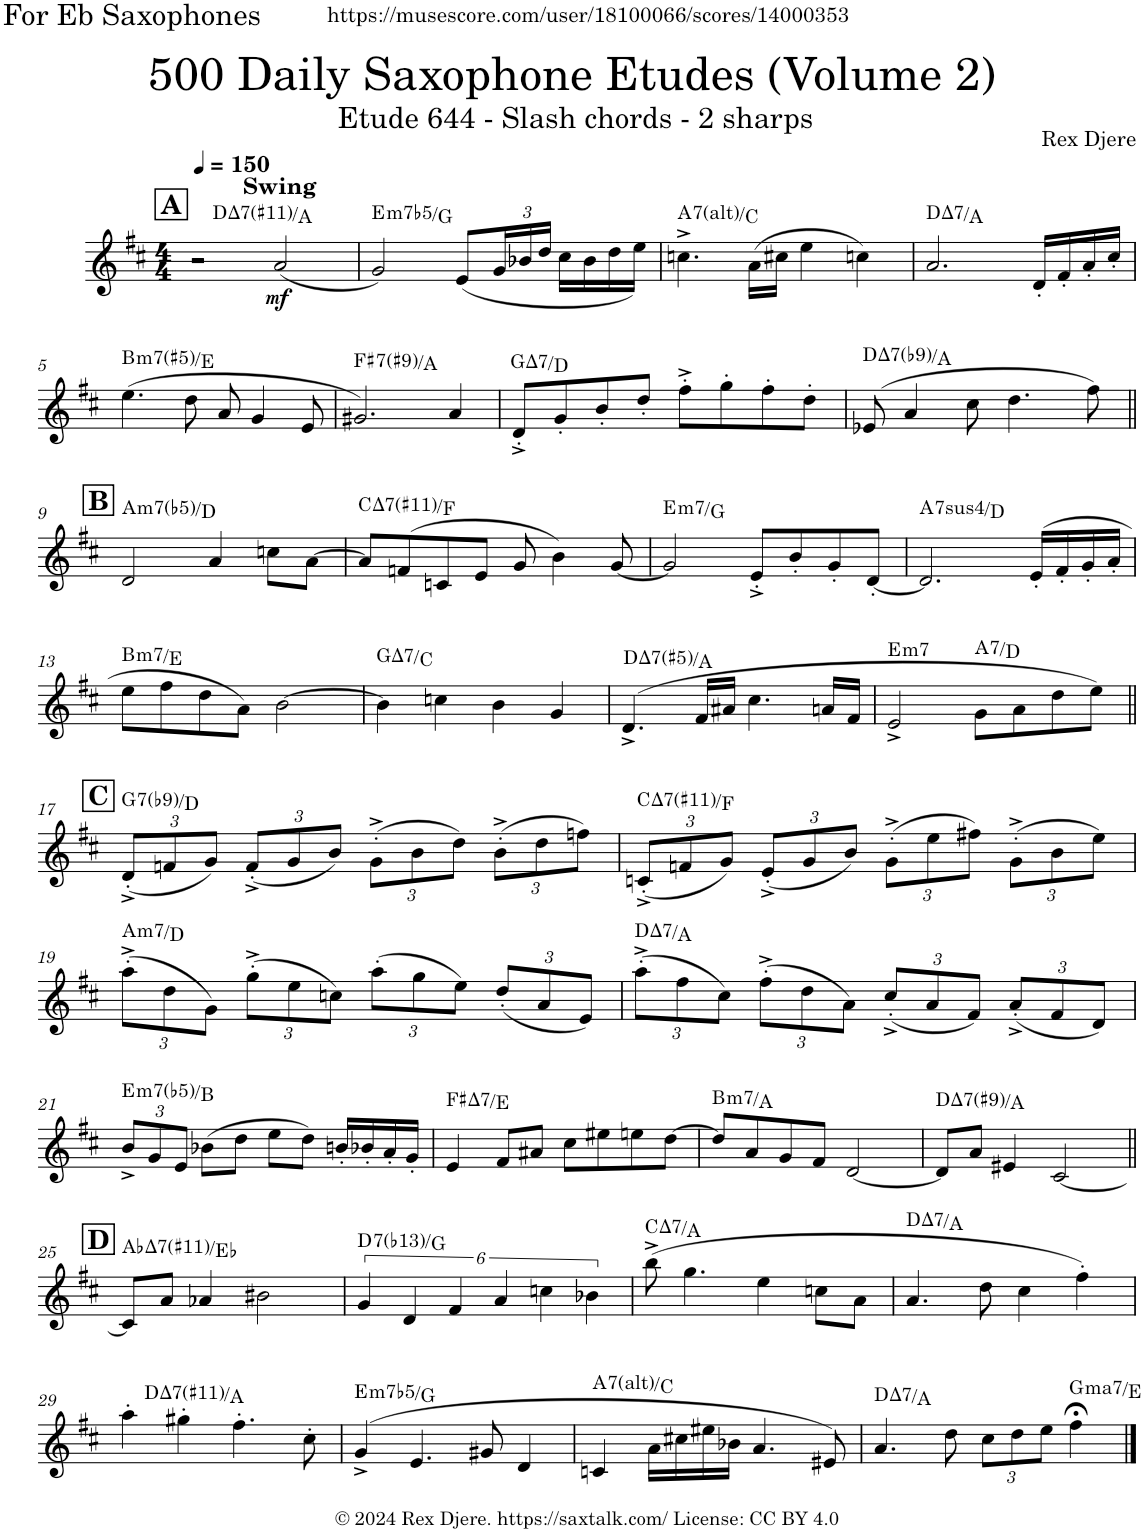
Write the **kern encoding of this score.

**kern	**dynam	**harte
*part1	*part1	*part1
*staff1	*staff1	*
*I"Alto Saxophone	*	*
*I'A. Sax.	*	*
*clefG2	*	*
*Trd5c9	*	*
*k[f#c#]	*	*
*M4/4	*	*
*MM150	*	*
!!LO:REH:place=s1:a:B:cj:fs=14:t=A
=1	=1	=1
!LO:TX:a:B:t=Swing	!	!LO:H:kt=7
2r	.	D:maj7(#11)/5
!	!LO:DY:b	!
(2a/	mf	.
=2	=2	=2
!	!	!LO:H:kt=m7b5
2g/)	.	E:hdim7/b3
(<8e/L	.	.
*Xbrackettup	*	*
24g/L	.	.
24b-X/	.	.
24dd/JJ	.	.
16cc#\LL	.	.
16b-\	.	.
16dd\	.	.
16ee\JJ)	.	.
=3	=3	=3
!	!	!LO:H:kt=7
4.ccn^\	.	A:(3,b5,#5,b7,b9,#9)/b3
(16a\LL	.	.
16cc#X\JJ	.	.
4ee\	.	.
4ccn\)	.	.
=4	=4	=4
!	!	!LO:H:kt=7
2.a/	.	D:maj7/5
16d'/LL	.	.
16f#'/	.	.
16a'/	.	.
16cc#'/JJ	.	.
!!LO:LB:g=z
=5	=5	=5
!	!	!LO:H:kt=m7
(4.ee\	.	B:(b3,#5,b7)/4
8dd\	.	.
8a/	.	.
4g/	.	.
8e/	.	.
=6	=6	=6
!	!	!LO:H:kt=7
2.g#X/)	.	F#:7(#9)/b3
4a/	.	.
=7	=7	=7
!	!	!LO:H:kt=7
8d'^/L	.	G:maj7/5
8g'/	.	.
8b'/	.	.
8dd'/J	.	.
8ff#'^\L	.	.
8gg'\	.	.
8ff#'\	.	.
8dd'\J	.	.
=8	=8	=8
!	!	!LO:H:kt=7
(8e-X/	.	D:maj7(b9)/5
4a/	.	.
8cc#\	.	.
4.dd\	.	.
8ff#\)	.	.
!!LO:LB:g=z
!!LO:REH:place=s1:a:B:cj:fs=14:t=B
=9||	=9||	=9||
!	!	!LO:H:kt=m7(b5)
2d/	.	A:hdim7/4
4a/	.	.
8ccn\L	.	.
[8a\J	.	.
=10	=10	=10
!	!	!LO:H:kt=7
8a/L]	.	C:maj7(#11)/4
(8fn/	.	.
8cn/	.	.
8e/J	.	.
8g/	.	.
4b\)	.	.
[8g/	.	.
=11	=11	=11
!	!	!LO:H:kt=m7
2g/]	.	E:min7/b3
8e^'/L	.	.
8b'/	.	.
8g'/	.	.
[8d'/J	.	.
=12	=12	=12
!	!	!LO:H:kt=74
2.d/]	.	A:sus4(7)/4
(16e'/LL	.	.
16f#'/	.	.
16g'/	.	.
16a'/JJ	.	.
!!LO:LB:g=z
=13	=13	=13
!	!	!LO:H:kt=m7
8ee\L	.	B:min7/4
8ff#\	.	.
8dd\	.	.
8a\J)	.	.
[2b\	.	.
=14	=14	=14
!	!	!LO:H:kt=7
4b\]	.	G:maj7/4
4ccn\	.	.
4b\	.	.
4g/	.	.
=15	=15	=15
!	!	!LO:H:kt=7
(4.d^/	.	D:(3,#5,7)/5
16f#/LL	.	.
16a#X/JJ	.	.
4.cc#\	.	.
16an/LL	.	.
16f#/JJ	.	.
=16	=16	=16
!	!	!LO:H:kt=m7
2e^/	.	E:min7
!	!	!LO:H:kt=7
8g\L	.	A:7/4
8a\	.	.
8dd\	.	.
8ee\J)	.	.
!!LO:LB:g=z
!!LO:REH:place=s1:a:B:cj:fs=14:t=C
=17||	=17||	=17||
!	!	!LO:H:kt=7
(12d'^/L	.	G:7(b9)/5
12fn/	.	.
12g/J)	.	.
(12f'^/L	.	.
12g/	.	.
12b/J)	.	.
(12g'^\L	.	.
12b\	.	.
12dd\J)	.	.
(12b'^\L	.	.
12dd\	.	.
12ffn\J)	.	.
=18	=18	=18
!	!	!LO:H:kt=7
(12cn'^/L	.	C:maj7(#11)/4
12fn/	.	.
12g/J)	.	.
(12e'^/L	.	.
12g/	.	.
12b/J)	.	.
(12g'^\L	.	.
12ee\	.	.
12ff#X\J)	.	.
(12g'^\L	.	.
12b\	.	.
12ee\J)	.	.
!!LO:LB:g=z
=19	=19	=19
!	!	!LO:H:kt=m7
(12aa'^\L	.	A:min7/4
12dd\	.	.
12g\J)	.	.
(12gg'^\L	.	.
12ee\	.	.
12ccn\J)	.	.
(12aa'\L	.	.
12gg\	.	.
12ee\J)	.	.
(12dd'/L	.	.
12a/	.	.
12e/J)	.	.
=20	=20	=20
!	!	!LO:H:kt=7
(12aa'^\L	.	D:maj7/5
12ff#\	.	.
12cc#\J)	.	.
(12ff#'^\L	.	.
12dd\	.	.
12a\J)	.	.
(12cc#'^/L	.	.
12a/	.	.
12f#/J)	.	.
(12a'^/L	.	.
12f#/	.	.
12d/J)	.	.
!!LO:LB:g=z
=21	=21	=21
!	!	!LO:H:kt=m7(b5)
12b^/L	.	E:hdim7/5
12g/	.	.
12e/J	.	.
(8b-X\L	.	.
8dd\J	.	.
8ee\L	.	.
8dd\J)	.	.
16bn'/LL	.	.
16b-X'/	.	.
16a'/	.	.
16g'/JJ	.	.
=22	=22	=22
!	!	!LO:H:kt=7
4e/	.	F#:maj7/b7
8f#/L	.	.
8a#X/J	.	.
8cc#\L	.	.
8ee#X\	.	.
8een\	.	.
[8dd\J	.	.
=23	=23	=23
!	!	!LO:H:kt=m7
8dd/L]	.	B:min7/b7
8a/	.	.
8g/	.	.
8f#/J	.	.
[2d/	.	.
=24	=24	=24
!	!	!LO:H:kt=7
8d/L]	.	D:maj7(#9)/5
8a/J	.	.
4e#X/	.	.
[2c#/	.	.
!!LO:LB:g=z
!!LO:REH:place=s1:a:B:cj:fs=14:t=D
=25||	=25||	=25||
!	!	!LO:H:kt=7
8c#/L]	.	Ab:maj7(#11)/5
8a/J	.	.
4a-X/	.	.
2b#X\	.	.
=26	=26	=26
*brackettup	*	*
!	!	!LO:H:kt=7
6g/	.	D:7(b13)/4
6d/	.	.
6f#/	.	.
6a/	.	.
6ccn\	.	.
6b-X\	.	.
=27	=27	=27
!	!	!LO:H:kt=7
(8bb^\	.	C:maj7/6
4.gg\	.	.
4ee\	.	.
8ccn\L	.	.
8a\J	.	.
=28	=28	=28
!	!	!LO:H:kt=7
4.a/	.	D:maj7/5
8dd\	.	.
4cc#\	.	.
4ff#'\)	.	.
!!LO:LB:g=z
=29	=29	=29
!	!	!LO:H:kt=7
4aa'\	.	D:maj7(#11)/5
4gg#X'\	.	.
4.ff#'\	.	.
8cc#'\	.	.
=30	=30	=30
!	!	!LO:H:kt=m7b5
(4g^/	.	E:hdim7/b3
4.e/	.	.
8g#X/	.	.
4d/	.	.
=31	=31	=31
!	!	!LO:H:kt=7
4cn/	.	A:(3,b5,#5,b7,b9,#9)/b3
16a\LL	.	.
16cc#X\	.	.
16ee#X\	.	.
16b-X\JJ	.	.
4.a/	.	.
8e#X/)	.	.
=32	=32	=32
!	!	!LO:H:kt=7
4.a/	.	D:maj7/5
8dd\	.	.
*Xbrackettup	*	*
12cc#\L	.	.
12dd\	.	.
12ee\J	.	.
!	!	!LO:H:kt=ma7
4ff#;<\	.	G:maj7/6
==	==	==
*-	*-	*-
